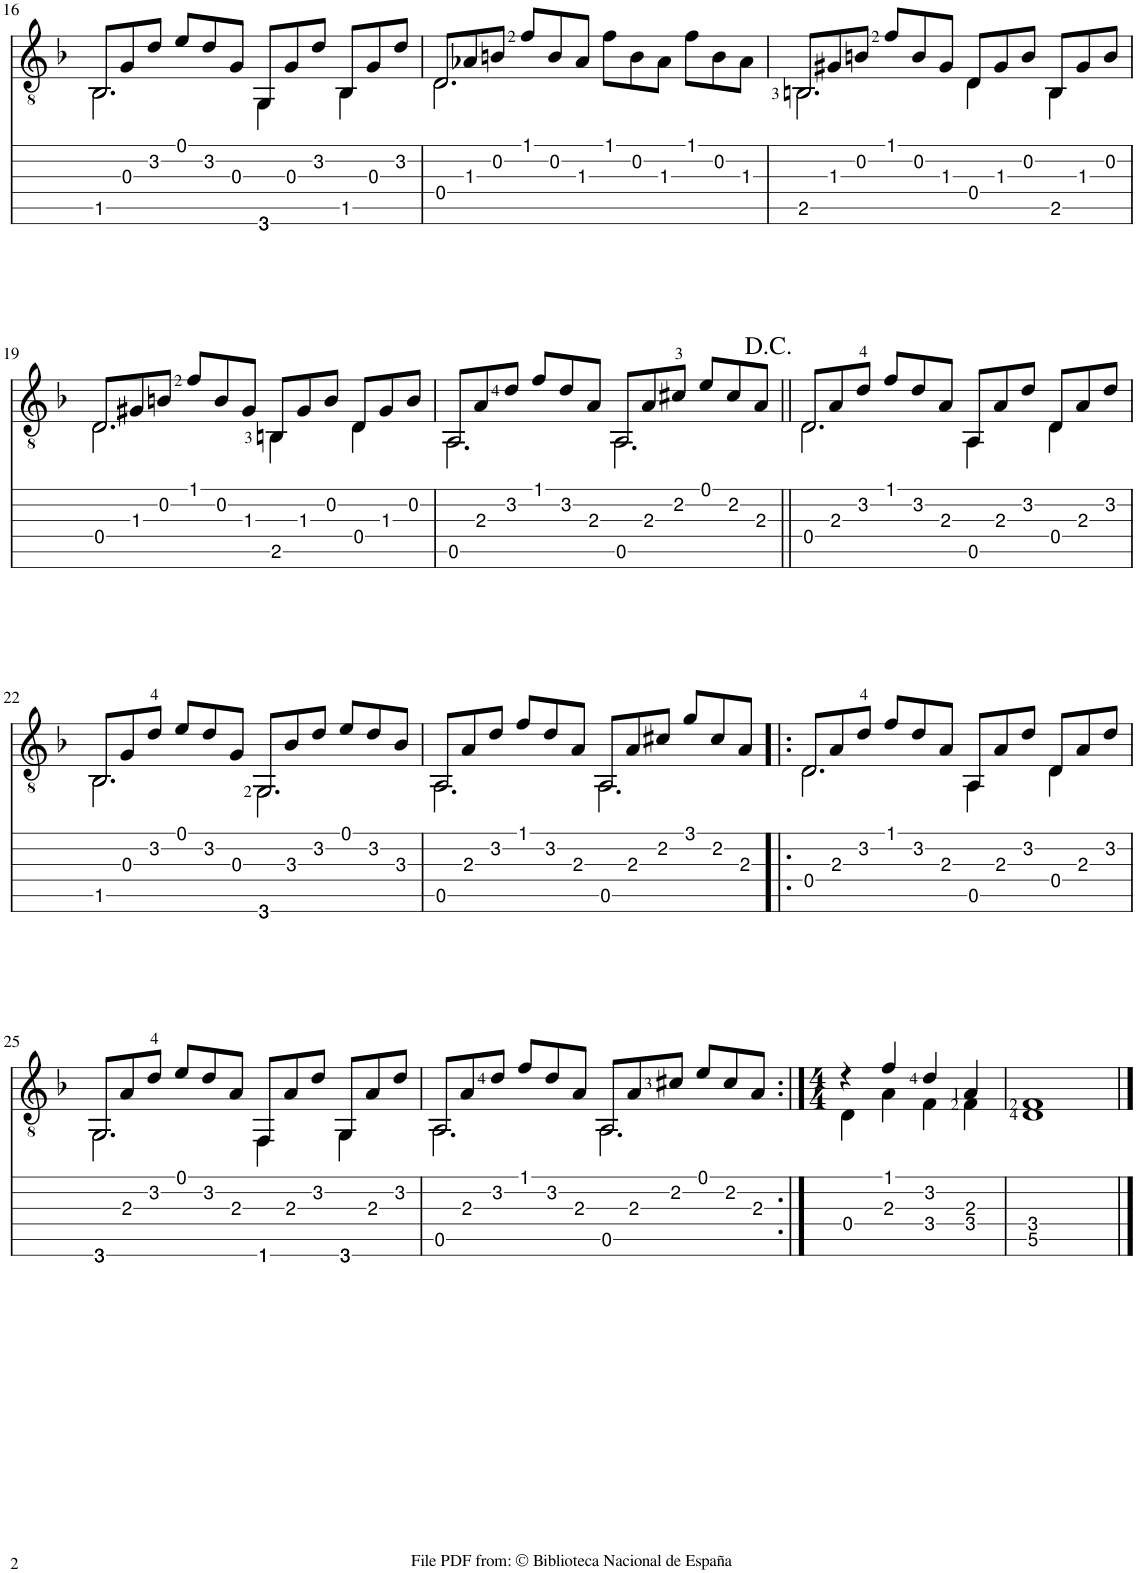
**kern	**kern
*part1	*part1
*staff2	*staff1
*I"Guitar	*
*I'Guit.	*
!!LO:PB:g=z
*	*clefGv2
*k[b-]	*k[b-]
*M12/8	*M12/8
=16	=16
*^	*
!	!	!LO:N:head=open
*	*	*^
8BB-L	2.BB-	8BB-/L	2.BB-\
8G	.	8G/	.
8dJ	.	8d/J	.
8eL	.	8e/L	.
8d	.	8d/	.
8GJ	.	8G/J	.
8GGL	4.GG	8GG/L	4.GG\
8G	.	8G/	.
8dJ	.	8d/J	.
8BB-L	4.BB-	8BB-/L	4.BB-\
8G	.	8G/	.
8dJ	.	8d/J	.
=17	=17	=17	=17
!	!	!LO:N:head=open	!
8DL	2.D	8D/L	2.D\
8A-	.	8A-X/	.
8BJ	.	8Bn/J	.
8fL	.	8f/L	.
8B	.	8B/	.
8A-J	.	8A-/J	.
8fL	2.ryy	8f\L	2.ryy
8B	.	8B\	.
8A-J	.	8A-\J	.
8fL	.	8f\L	.
8B	.	8B\	.
8A-J	.	8A-\J	.
=18	=18	=18	=18
!	!	!LO:N:head=open	!
8BBL	2.BB	8BBn/L	2.BB\
8G#	.	8G#X/	.
8BJ	.	8Bn/J	.
8fL	.	8f/L	.
8B	.	8B/	.
8G#J	.	8G#/J	.
8DL	4.D	8D/L	4.D\
8G#	.	8G#/	.
8BJ	.	8B/J	.
8BBL	4.BB	8BB/L	4.BB\
8G#	.	8G#/	.
8BJ	.	8B/J	.
!!LO:LB:g=z	!!
=19	=19	=19	=19
!	!	!LO:N:head=open	!
8DL	2.D	8D/L	2.D\
8G#	.	8G#X/	.
8BJ	.	8Bn/J	.
8fL	.	8f/L	.
8B	.	8B/	.
8G#J	.	8G#/J	.
8BBL	4.BB	8BBn/L	4.BB\
8G#	.	8G#/	.
8BJ	.	8B/J	.
8DL	4.D	8D/L	4.D\
8G#	.	8G#/	.
8BJ	.	8B/J	.
=20	=20	=20	=20
!	!	!LO:N:head=open	!
8AAL	2.AA	8AA/L	2.AA\
8A	.	8A/	.
8dJ	.	8d/J	.
8fL	.	8f/L	.
8d	.	8d/	.
8AJ	.	8A/J	.
!	!	!LO:N:head=open	!
8AAL	2.AA	8AA/L	2.AA\
8A	.	8A/	.
8c#J	.	8c#X/J	.
8eL	.	8e/L	.
8c#	.	8c#/	.
8AJ	.	8A/J	.
=21||	=21||	=21||	=21||
!	!LO:N:head=open	!LO:N:head=open	!
8DL	2.D	8D/L	2.D\
8A	.	8A/	.
8dJ	.	8d/J	.
8fL	.	8f/L	.
8d	.	8d/	.
8AJ	.	8A/J	.
8AAL	4.AA	8AA/L	4.AA\
8A	.	8A/	.
8dJ	.	8d/J	.
8DL	4.D	8D/L	4.D\
8A	.	8A/	.
8dJ	.	8d/J	.
!!LO:LB:g=z	!!
=22	=22	=22	=22
!	!	!LO:N:head=open	!
8BB-L	2.BB-	8BB-/L	2.BB-\
8G	.	8G/	.
8dJ	.	8d/J	.
8eL	.	8e/L	.
8d	.	8d/	.
8GJ	.	8G/J	.
!	!	!LO:N:head=open	!
8GGL	2.GG	8GG/L	2.GG\
8B-	.	8B-/	.
8dJ	.	8d/J	.
8eL	.	8e/L	.
8d	.	8d/	.
8B-J	.	8B-/J	.
=23	=23	=23	=23
!	!	!LO:N:head=open	!
8AAL	2.AA	8AA/L	2.AA\
8A	.	8A/	.
8dJ	.	8d/J	.
8fL	.	8f/L	.
8d	.	8d/	.
8AJ	.	8A/J	.
!	!	!LO:N:head=open	!
8AAL	2.AA	8AA/L	2.AA\
8A	.	8A/	.
8c#J	.	8c#X/J	.
8gL	.	8g/L	.
8c#	.	8c#/	.
8AJ	.	8A/J	.
=24!|:	=24!|:	=24!|:	=24!|:
!	!	!LO:N:head=open	!
8DL	2.D	8D/L	2.D\
8A	.	8A/	.
8dJ	.	8d/J	.
8fL	.	8f/L	.
8d	.	8d/	.
8AJ	.	8A/J	.
8AAL	4.AA	8AA/L	4.AA\
8A	.	8A/	.
8dJ	.	8d/J	.
8DL	4.D	8D/L	4.D\
8A	.	8A/	.
8dJ	.	8d/J	.
!!LO:LB:g=z	!!
=25	=25	=25	=25
!	!	!LO:N:head=open	!
8GGL	2.GG	8GG/L	2.GG\
8A	.	8A/	.
8dJ	.	8d/J	.
8eL	.	8e/L	.
8d	.	8d/	.
8AJ	.	8A/J	.
8FFL	4.FF	8FF/L	4.FF\
8A	.	8A/	.
8dJ	.	8d/J	.
8GGL	4.GG	8GG/L	4.GG\
8A	.	8A/	.
8dJ	.	8d/J	.
=26	=26	=26	=26
!	!	!LO:N:head=open	!
8AAL	2.AA	8AA/L	2.AA\
8A	.	8A/	.
8dJ	.	8d/J	.
8fL	.	8f/L	.
8d	.	8d/	.
8AJ	.	8A/J	.
!	!	!LO:N:head=open	!
8AAL	2.AA	8AA/L	2.AA\
8A	.	8A/	.
8c#J	.	8c#X/J	.
8eL	.	8e/L	.
8c#	.	8c#/	.
8AJ	.	8A/J	.
=27:|!	=27:|!	=27:|!	=27:|!
*M4/4	*	*M4/4	*
4r	4D	4r	4D\
4f	4A	4f/	4A\
4d	4F	4d/	4F\
4A	4F	4A/	4F\
*v	*v	*	*
*	*v	*v
=28	=28
1D 1F	1D 1F
==	==
*-	*-
